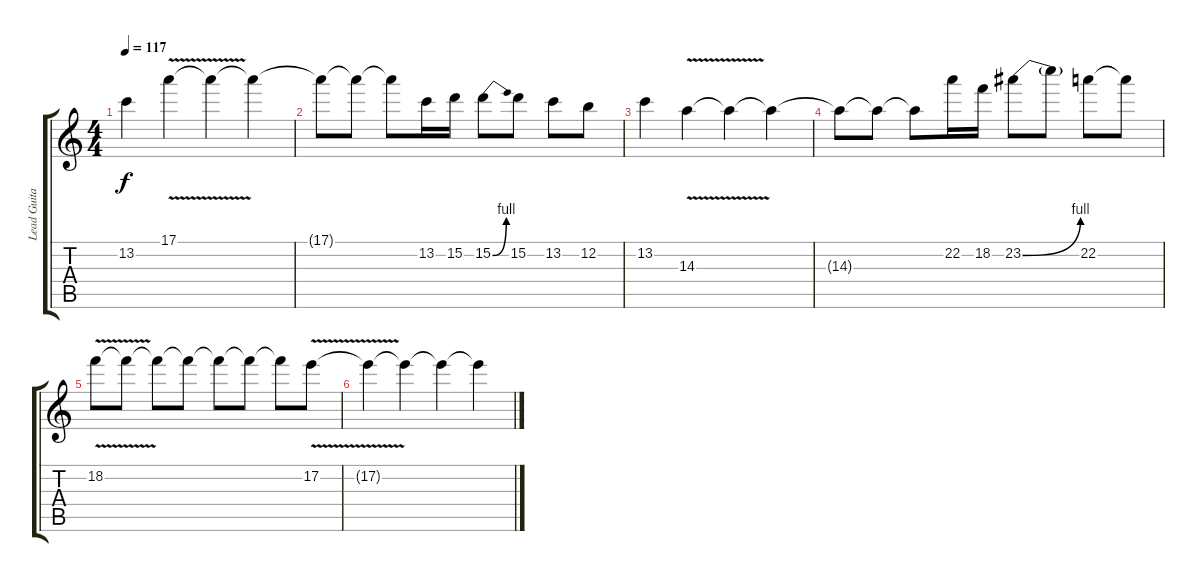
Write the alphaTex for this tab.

\track ("Lead Guitar 2" "Lead Guita") {instrument distortionguitar}
\staff {score tabs}
\tuning (E4 B3 G3 D3 A2 E2) {hide}
\ts (4 4)
\tempo 117
\clef g2
\ks c
13.2.4{dy f} 17.1{v}.4 17.1{t}.4 17.1{t}.4 |
17.1{t}.8 17.1{t}.8 17.1{t}.8 13.2.16 15.2.16 15.2{be (bend 0 0 60 4)}.8 15.2.8 13.2.8 12.2.8 |
13.2.4 14.3{v}.4 14.3{t}.4 14.3{t}.4 |
14.3{t}.8 14.3{t}.8 14.3{t}.8 22.2.16 18.2.16 23.2{be (bend 0 0 60 4)}.8 23.2{t}.8 22.2.8 22.2{t}.8 |
18.2{v}.8 18.2{t}.8 18.2{t}.8 18.2{t}.8 18.2{t}.8 18.2{t}.8 18.2{t}.8 17.2{v}.8 |
17.2{t}.4 17.2{t}.4 17.2{t}.4 17.2{t}.4
